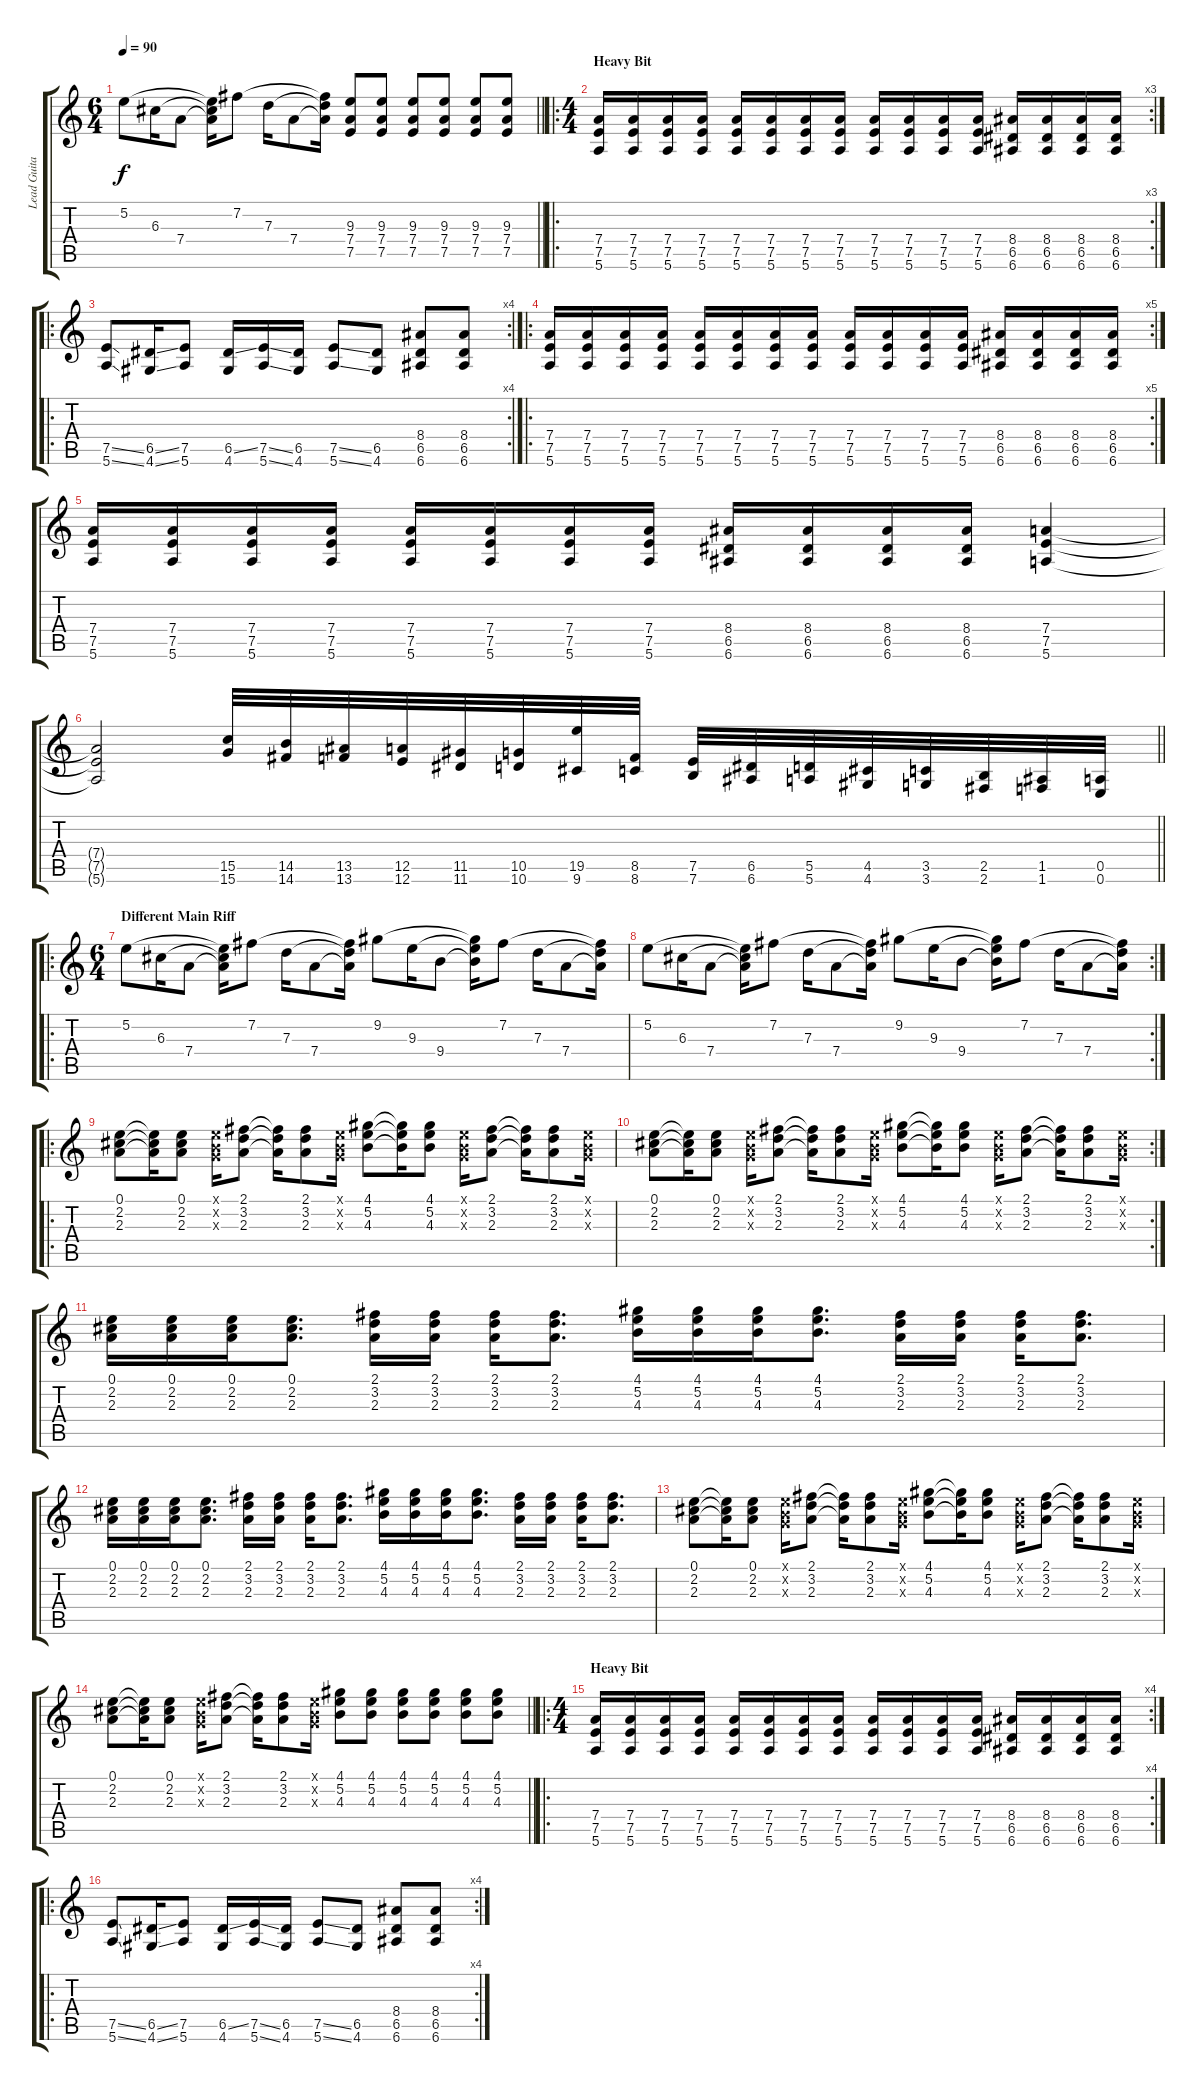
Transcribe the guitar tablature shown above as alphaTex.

\track ("Lead Guitar" "Lead Guita") {instrument overdrivenguitar}
\staff {score tabs}
\tuning (E4 B3 G3 D3 A2 E2) {hide}
\ts (6 4)
\tempo 90
\clef g2
\barLineRight lightlight
\ks c
5.2.8{dy f} 6.3.16 7.4.8 (5.2{t} 6.3{t} 7.4{t}).16 7.2.8 7.3.16 7.4.8 (7.2{t} 7.3{t} 7.4{t}).16 (9.3 7.4 7.5).8 (9.3 7.4 7.5).8 (9.3 7.4 7.5).8 (9.3 7.4 7.5).8 (9.3 7.4 7.5).8 (9.3 7.4 7.5).8 |
\ro
\rc 3
\ts (4 4)
\section ("" "Heavy Bit")
(7.4 7.5 5.6).16 (7.4 7.5 5.6).16 (7.4 7.5 5.6).16 (7.4 7.5 5.6).16 (7.4 7.5 5.6).16 (7.4 7.5 5.6).16 (7.4 7.5 5.6).16 (7.4 7.5 5.6).16 (7.4 7.5 5.6).16 (7.4 7.5 5.6).16 (7.4 7.5 5.6).16 (7.4 7.5 5.6).16 (8.4 6.5 6.6).16 (8.4 6.5 6.6).16 (8.4 6.5 6.6).16 (8.4 6.5 6.6).16 |
\ro
\rc 4
(7.5{ss} 5.6{ss}).8 (6.5{ss} 4.6{ss}).16 (7.5 5.6).8 (6.5{ss} 4.6).16 (7.5{ss} 5.6{ss}).16 (6.5 4.6).16 (7.5{ss} 5.6{ss}).8 (6.5 4.6).8 (8.4 6.5 6.6).8 (8.4 6.5 6.6).8 |
\ro
\rc 5
(7.4 7.5 5.6).16 (7.4 7.5 5.6).16 (7.4 7.5 5.6).16 (7.4 7.5 5.6).16 (7.4 7.5 5.6).16 (7.4 7.5 5.6).16 (7.4 7.5 5.6).16 (7.4 7.5 5.6).16 (7.4 7.5 5.6).16 (7.4 7.5 5.6).16 (7.4 7.5 5.6).16 (7.4 7.5 5.6).16 (8.4 6.5 6.6).16 (8.4 6.5 6.6).16 (8.4 6.5 6.6).16 (8.4 6.5 6.6).16 |
(7.4 7.5 5.6).16 (7.4 7.5 5.6).16 (7.4 7.5 5.6).16 (7.4 7.5 5.6).16 (7.4 7.5 5.6).16 (7.4 7.5 5.6).16 (7.4 7.5 5.6).16 (7.4 7.5 5.6).16 (8.4 6.5 6.6).16 (8.4 6.5 6.6).16 (8.4 6.5 6.6).16 (8.4 6.5 6.6).16 (7.4 7.5 5.6).4 |
\barLineRight lightlight
(7.4{t} 7.5{t} 5.6{t}).2 (15.5 15.6).32 (14.5 14.6).32 (13.5 13.6).32 (12.5 12.6).32 (11.5 11.6).32 (10.5 10.6).32 (19.5 9.6).32 (8.5 8.6).32 (7.5 7.6).32 (6.5 6.6).32 (5.5 5.6).32 (4.5 4.6).32 (3.5 3.6).32 (2.5 2.6).32 (1.5 1.6).32 (0.5 0.6).32 |
\ro
\ts (6 4)
\section ("" "Different Main Riff")
5.2.8 6.3.16 7.4.8 (5.2{t} 6.3{t} 7.4{t}).16 7.2.8 7.3.16 7.4.8 (7.2{t} 7.3{t} 7.4{t}).16 9.2.8 9.3.16 9.4.8 (9.2{t} 9.3{t} 9.4{t}).16 7.2.8 7.3.16 7.4.8 (7.2{t} 7.3{t} 7.4{t}).16 |
\rc 2
5.2.8 6.3.16 7.4.8 (5.2{t} 6.3{t} 7.4{t}).16 7.2.8 7.3.16 7.4.8 (7.2{t} 7.3{t} 7.4{t}).16 9.2.8 9.3.16 9.4.8 (9.2{t} 9.3{t} 9.4{t}).16 7.2.8 7.3.16 7.4.8 (7.2{t} 7.3{t} 7.4{t}).16 |
\ro
(0.1 2.2 2.3).8 (0.1{t} 2.2{t} 2.3{t}).16 (0.1 2.2 2.3).8 (0.1{x} 0.2{x} 0.3{x}).16 (2.1 3.2 2.3).8 (2.1{t} 3.2{t} 2.3{t}).16 (2.1 3.2 2.3).8 (0.1{x} 0.2{x} 0.3{x}).16 (4.1 5.2 4.3).8 (4.1{t} 5.2{t} 4.3{t}).16 (4.1 5.2 4.3).8 (0.1{x} 0.2{x} 0.3{x}).16 (2.1 3.2 2.3).8 (2.1{t} 3.2{t} 2.3{t}).16 (2.1 3.2 2.3).8 (0.1{x} 0.2{x} 0.3{x}).16 |
\rc 2
(0.1 2.2 2.3).8 (0.1{t} 2.2{t} 2.3{t}).16 (0.1 2.2 2.3).8 (0.1{x} 0.2{x} 0.3{x}).16 (2.1 3.2 2.3).8 (2.1{t} 3.2{t} 2.3{t}).16 (2.1 3.2 2.3).8 (0.1{x} 0.2{x} 0.3{x}).16 (4.1 5.2 4.3).8 (4.1{t} 5.2{t} 4.3{t}).16 (4.1 5.2 4.3).8 (0.1{x} 0.2{x} 0.3{x}).16 (2.1 3.2 2.3).8 (2.1{t} 3.2{t} 2.3{t}).16 (2.1 3.2 2.3).8 (0.1{x} 0.2{x} 0.3{x}).16 |
(0.1 2.2 2.3).16 (0.1 2.2 2.3).16 (0.1 2.2 2.3).16 (0.1 2.2 2.3).8{d} (2.1 3.2 2.3).16 (2.1 3.2 2.3).16 (2.1 3.2 2.3).16 (2.1 3.2 2.3).8{d} (4.1 5.2 4.3).16 (4.1 5.2 4.3).16 (4.1 5.2 4.3).16 (4.1 5.2 4.3).8{d} (2.1 3.2 2.3).16 (2.1 3.2 2.3).16 (2.1 3.2 2.3).16 (2.1 3.2 2.3).8{d} |
(0.1 2.2 2.3).16 (0.1 2.2 2.3).16 (0.1 2.2 2.3).16 (0.1 2.2 2.3).8{d} (2.1 3.2 2.3).16 (2.1 3.2 2.3).16 (2.1 3.2 2.3).16 (2.1 3.2 2.3).8{d} (4.1 5.2 4.3).16 (4.1 5.2 4.3).16 (4.1 5.2 4.3).16 (4.1 5.2 4.3).8{d} (2.1 3.2 2.3).16 (2.1 3.2 2.3).16 (2.1 3.2 2.3).16 (2.1 3.2 2.3).8{d} |
(0.1 2.2 2.3).8 (0.1{t} 2.2{t} 2.3{t}).16 (0.1 2.2 2.3).8 (0.1{x} 0.2{x} 0.3{x}).16 (2.1 3.2 2.3).8 (2.1{t} 3.2{t} 2.3{t}).16 (2.1 3.2 2.3).8 (0.1{x} 0.2{x} 0.3{x}).16 (4.1 5.2 4.3).8 (4.1{t} 5.2{t} 4.3{t}).16 (4.1 5.2 4.3).8 (0.1{x} 0.2{x} 0.3{x}).16 (2.1 3.2 2.3).8 (2.1{t} 3.2{t} 2.3{t}).16 (2.1 3.2 2.3).8 (0.1{x} 0.2{x} 0.3{x}).16 |
\barLineRight lightlight
(0.1 2.2 2.3).8 (0.1{t} 2.2{t} 2.3{t}).16 (0.1 2.2 2.3).8 (0.1{x} 0.2{x} 0.3{x}).16 (2.1 3.2 2.3).8 (2.1{t} 3.2{t} 2.3{t}).16 (2.1 3.2 2.3).8 (0.1{x} 0.2{x} 0.3{x}).16 (4.1 5.2 4.3).8 (4.1 5.2 4.3).8 (4.1 5.2 4.3).8 (4.1 5.2 4.3).8 (4.1 5.2 4.3).8 (4.1 5.2 4.3).8 |
\ro
\rc 4
\ts (4 4)
\section ("" "Heavy Bit")
(7.4 7.5 5.6).16 (7.4 7.5 5.6).16 (7.4 7.5 5.6).16 (7.4 7.5 5.6).16 (7.4 7.5 5.6).16 (7.4 7.5 5.6).16 (7.4 7.5 5.6).16 (7.4 7.5 5.6).16 (7.4 7.5 5.6).16 (7.4 7.5 5.6).16 (7.4 7.5 5.6).16 (7.4 7.5 5.6).16 (8.4 6.5 6.6).16 (8.4 6.5 6.6).16 (8.4 6.5 6.6).16 (8.4 6.5 6.6).16 |
\ro
\rc 4
(7.5{ss} 5.6{ss}).8 (6.5{ss} 4.6{ss}).16 (7.5 5.6).8 (6.5{ss} 4.6).16 (7.5{ss} 5.6{ss}).16 (6.5 4.6).16 (7.5{ss} 5.6{ss}).8 (6.5 4.6).8 (8.4 6.5 6.6).8 (8.4 6.5 6.6).8
